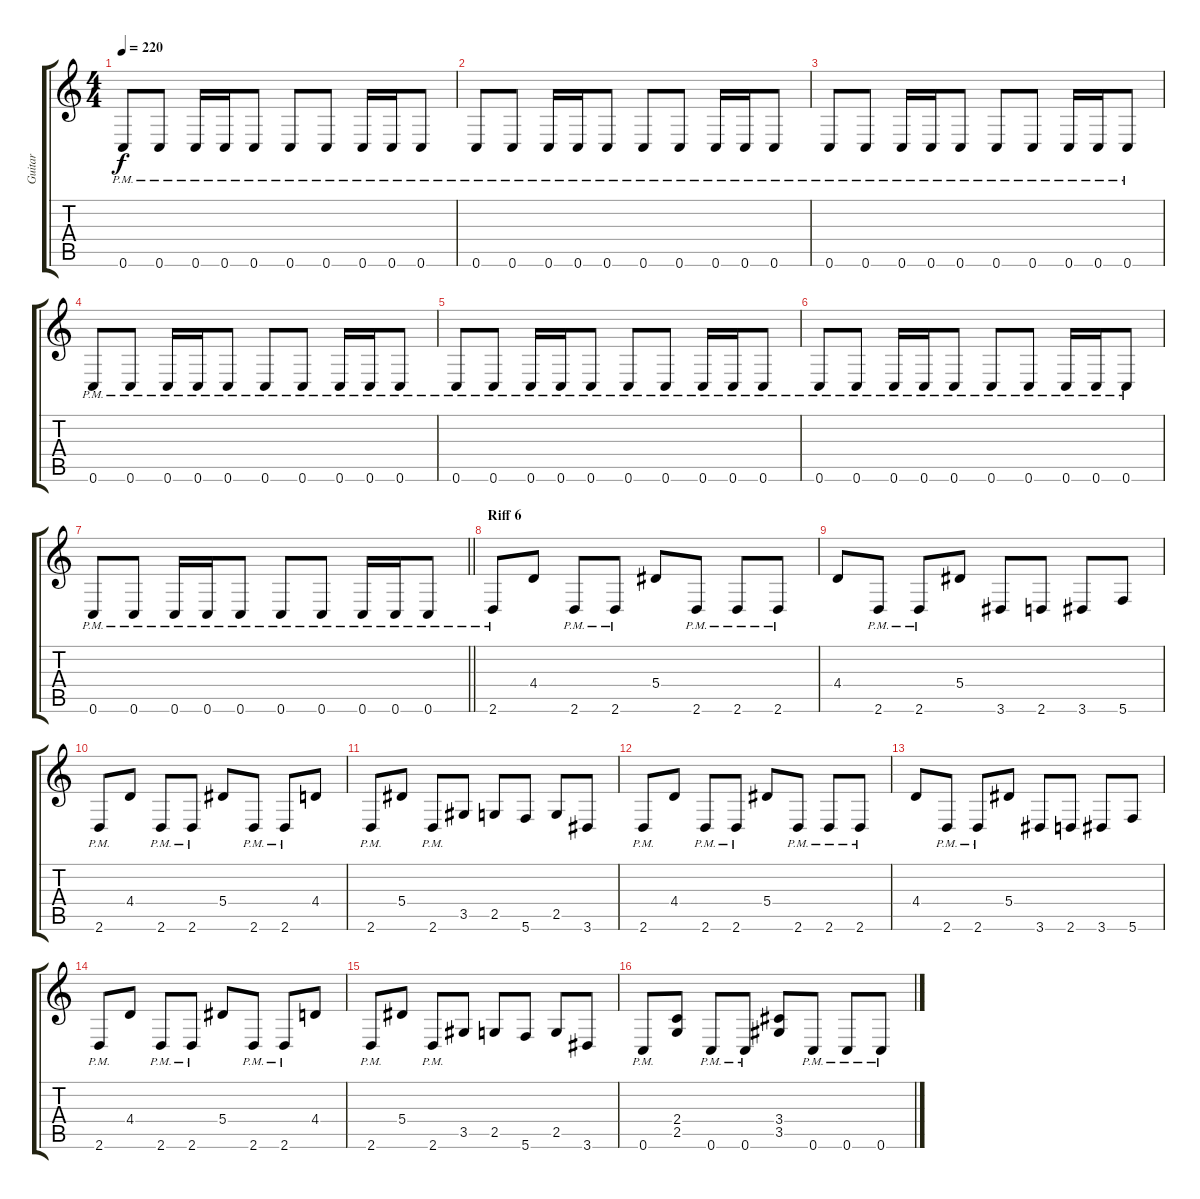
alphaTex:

\track ("Guitar" "Guitar") {instrument distortionguitar}
\staff {score tabs}
\tuning (C4 G3 Eb3 Bb2 F2 C2) {hide}
\ts (4 4)
\tempo 220
\clef g2
\ks c
0.6{pm}.8{dy f} 0.6{pm}.8 0.6{pm}.16 0.6{pm}.16 0.6{pm}.8 0.6{pm}.8 0.6{pm}.8 0.6{pm}.16 0.6{pm}.16 0.6{pm}.8 |
0.6{pm}.8 0.6{pm}.8 0.6{pm}.16 0.6{pm}.16 0.6{pm}.8 0.6{pm}.8 0.6{pm}.8 0.6{pm}.16 0.6{pm}.16 0.6{pm}.8 |
0.6{pm}.8 0.6{pm}.8 0.6{pm}.16 0.6{pm}.16 0.6{pm}.8 0.6{pm}.8 0.6{pm}.8 0.6{pm}.16 0.6{pm}.16 0.6{pm}.8 |
0.6{pm}.8 0.6{pm}.8 0.6{pm}.16 0.6{pm}.16 0.6{pm}.8 0.6{pm}.8 0.6{pm}.8 0.6{pm}.16 0.6{pm}.16 0.6{pm}.8 |
0.6{pm}.8 0.6{pm}.8 0.6{pm}.16 0.6{pm}.16 0.6{pm}.8 0.6{pm}.8 0.6{pm}.8 0.6{pm}.16 0.6{pm}.16 0.6{pm}.8 |
0.6{pm}.8 0.6{pm}.8 0.6{pm}.16 0.6{pm}.16 0.6{pm}.8 0.6{pm}.8 0.6{pm}.8 0.6{pm}.16 0.6{pm}.16 0.6{pm}.8 |
\barLineRight lightlight
0.6{pm}.8 0.6{pm}.8 0.6{pm}.16 0.6{pm}.16 0.6{pm}.8 0.6{pm}.8 0.6{pm}.8 0.6{pm}.16 0.6{pm}.16 0.6{pm}.8 |
\section ("" "Riff 6")
2.6{pm}.8 4.4.8 2.6{pm}.8 2.6{pm}.8 5.4.8 2.6{pm}.8 2.6{pm}.8 2.6{pm}.8 |
4.4.8 2.6{pm}.8 2.6{pm}.8 5.4.8 3.6.8 2.6.8 3.6.8 5.6.8 |
2.6{pm}.8 4.4.8 2.6{pm}.8 2.6{pm}.8 5.4.8 2.6{pm}.8 2.6{pm}.8 4.4.8 |
2.6{pm}.8 5.4.8 2.6{pm}.8 3.5.8 2.5.8 5.6.8 2.5.8 3.6.8 |
2.6{pm}.8 4.4.8 2.6{pm}.8 2.6{pm}.8 5.4.8 2.6{pm}.8 2.6{pm}.8 2.6{pm}.8 |
4.4.8 2.6{pm}.8 2.6{pm}.8 5.4.8 3.6.8 2.6.8 3.6.8 5.6.8 |
2.6{pm}.8 4.4.8 2.6{pm}.8 2.6{pm}.8 5.4.8 2.6{pm}.8 2.6{pm}.8 4.4.8 |
2.6{pm}.8 5.4.8 2.6{pm}.8 3.5.8 2.5.8 5.6.8 2.5.8 3.6.8 |
0.6{pm}.8 (2.4 2.5).8 0.6{pm}.8 0.6{pm}.8 (3.4 3.5).8 0.6{pm}.8 0.6{pm}.8 0.6{pm}.8
